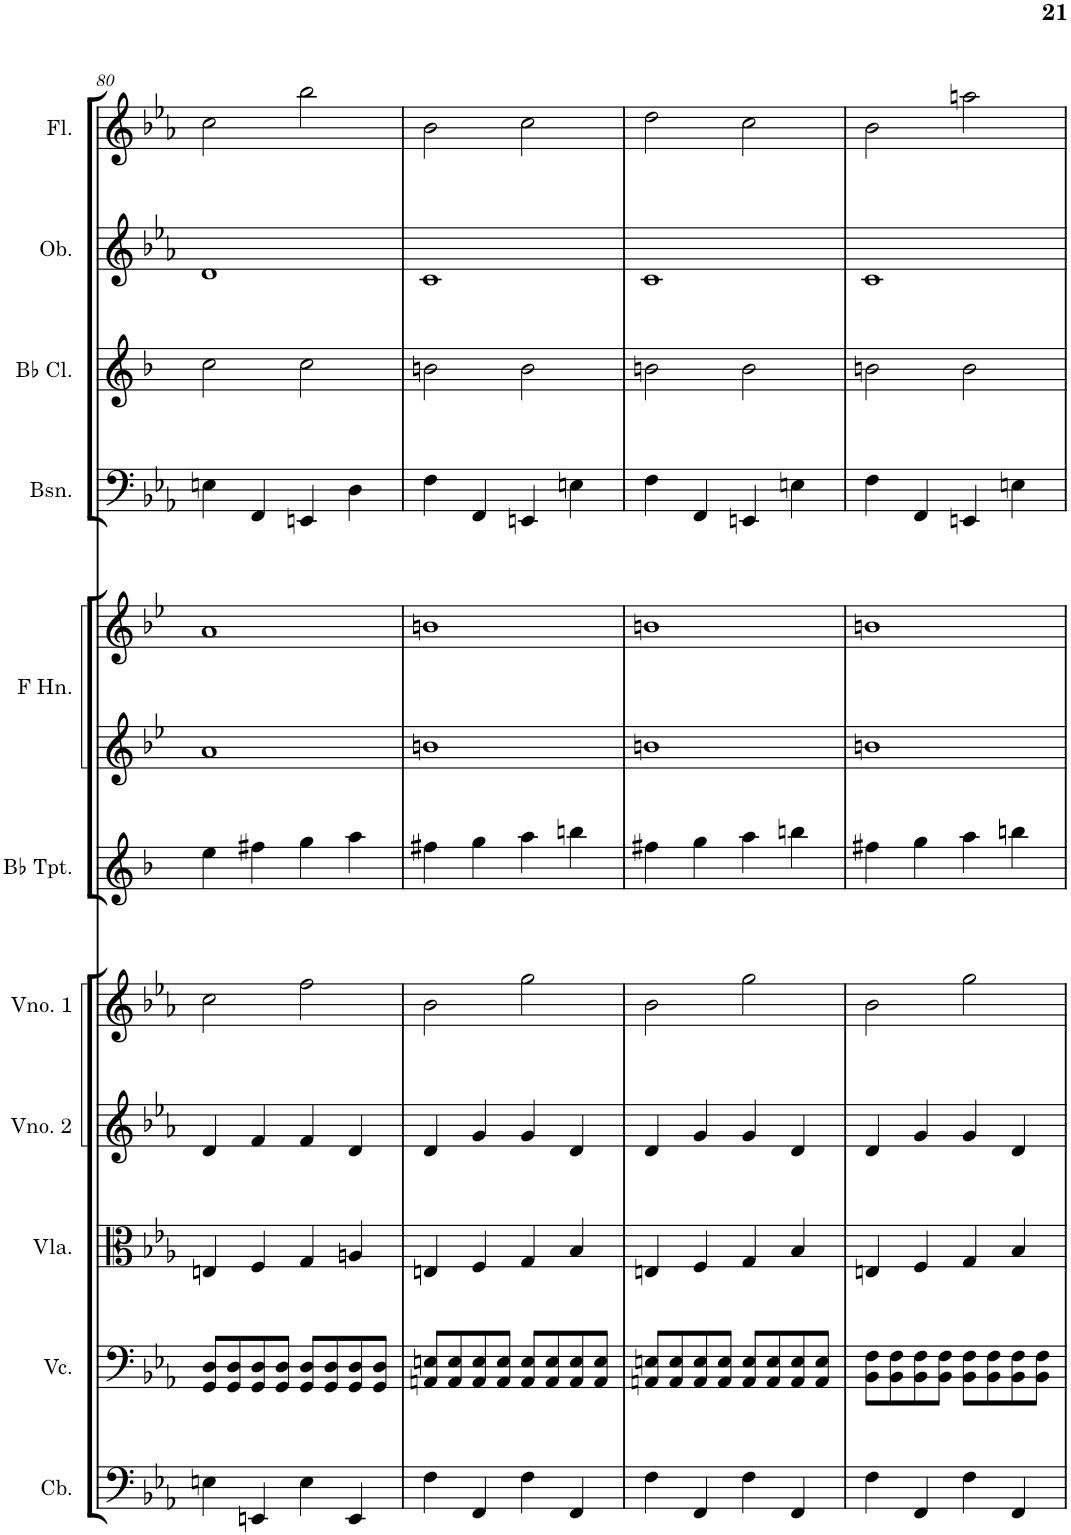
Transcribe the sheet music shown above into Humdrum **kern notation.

**kern	**kern	**kern	**kern	**kern	**kern	**kern	**kern	**kern	**kern	**kern	**kern
*part11	*part10	*part9	*part8	*part7	*part6	*part5	*part5	*part4	*part3	*part2	*part1
*staff12	*staff11	*staff10	*staff9	*staff8	*staff7	*staff6	*staff5	*staff4	*staff3	*staff2	*staff1
*I"Contrabaixo	*I"Violoncelo	*I"Viola	*I"Violino 2	*I"Violino 1	*I"Trumpets in Bb	*I"Horns in F	*	*I"Bassoons	*I"Clarinets in Bb	*I"Oboes	*I"Flutes
*I'Cb.	*I'Vc.	*I'Vla.	*I'Vno. 2	*I'Vno. 1	*	*	*	*I'Bsn.	*	*I'Ob.	*I'Fl.
!!LO:PB:g=z
*clefF4	*clefF4	*clefC3	*clefG2	*clefG2	*clefG2	*clefG2	*clefG2	*clefF4	*clefG2	*clefG2	*clefG2
*Trd7c12	*	*	*	*	*Trd1c2	*Trd4c7	*Trd4c7	*	*Trd1c2	*	*
*k[b-e-a-]	*k[b-e-a-]	*k[b-e-a-]	*k[b-e-a-]	*k[b-e-a-]	*k[b-]	*k[b-e-]	*k[b-e-]	*k[b-e-a-]	*k[b-]	*k[b-e-a-]	*k[b-e-a-]
*M4/4	*M4/4	*M4/4	*M4/4	*M4/4	*M4/4	*M4/4	*M4/4	*M4/4	*M4/4	*M4/4	*M4/4
=80	=80	=80	=80	=80	=80	=80	=80	=80	=80	=80	=80
4En\	8GG/ 8D/L	4En/	4d/	2cc\	4ee\	1a	1a	4En\	2cc\	1d	2cc\
.	8GG/ 8D/	.	.	.	.	.	.	.	.	.	.
4EEn/	8GG/ 8D/	4F/	4f/	.	4ff#X\	.	.	4FF/	.	.	.
.	8GG/ 8D/J	.	.	.	.	.	.	.	.	.	.
4E\	8GG/ 8D/L	4G/	4f/	2ff\	4gg\	.	.	4EEn/	2cc\	.	2bb-\
.	8GG/ 8D/	.	.	.	.	.	.	.	.	.	.
4EE/	8GG/ 8D/	4An/	4d/	.	4aa\	.	.	4D\	.	.	.
.	8GG/ 8D/J	.	.	.	.	.	.	.	.	.	.
=81	=81	=81	=81	=81	=81	=81	=81	=81	=81	=81	=81
4F\	8AAn/ 8En/L	4En/	4d/	2b-\	4ff#X\	1bn	1bn	4F\	2bn\	1c	2b-\
.	8AA/ 8E/	.	.	.	.	.	.	.	.	.	.
4FF/	8AA/ 8E/	4F/	4g/	.	4gg\	.	.	4FF/	.	.	.
.	8AA/ 8E/J	.	.	.	.	.	.	.	.	.	.
4F\	8AA/ 8E/L	4G/	4g/	2gg\	4aa\	.	.	4EEn/	2b\	.	2cc\
.	8AA/ 8E/	.	.	.	.	.	.	.	.	.	.
4FF/	8AA/ 8E/	4B-/	4d/	.	4bbn\	.	.	4En\	.	.	.
.	8AA/ 8E/J	.	.	.	.	.	.	.	.	.	.
=82	=82	=82	=82	=82	=82	=82	=82	=82	=82	=82	=82
4F\	8AAn/ 8En/L	4En/	4d/	2b-\	4ff#X\	1bn	1bn	4F\	2bn\	1c	2dd\
.	8AA/ 8E/	.	.	.	.	.	.	.	.	.	.
4FF/	8AA/ 8E/	4F/	4g/	.	4gg\	.	.	4FF/	.	.	.
.	8AA/ 8E/J	.	.	.	.	.	.	.	.	.	.
4F\	8AA/ 8E/L	4G/	4g/	2gg\	4aa\	.	.	4EEn/	2b\	.	2cc\
.	8AA/ 8E/	.	.	.	.	.	.	.	.	.	.
4FF/	8AA/ 8E/	4B-/	4d/	.	4bbn\	.	.	4En\	.	.	.
.	8AA/ 8E/J	.	.	.	.	.	.	.	.	.	.
=83	=83	=83	=83	=83	=83	=83	=83	=83	=83	=83	=83
4F\	8BB-\ 8F\L	4En/	4d/	2b-\	4ff#X\	1bn	1bn	4F\	2bn\	1c	2b-\
.	8BB-\ 8F\	.	.	.	.	.	.	.	.	.	.
4FF/	8BB-\ 8F\	4F/	4g/	.	4gg\	.	.	4FF/	.	.	.
.	8BB-\ 8F\J	.	.	.	.	.	.	.	.	.	.
4F\	8BB-\ 8F\L	4G/	4g/	2gg\	4aa\	.	.	4EEn/	2b\	.	2aan\
.	8BB-\ 8F\	.	.	.	.	.	.	.	.	.	.
4FF/	8BB-\ 8F\	4B-/	4d/	.	4bbn\	.	.	4En\	.	.	.
.	8BB-\ 8F\J	.	.	.	.	.	.	.	.	.	.
=	=	=	=	=	=	=	=	=	=	=	=
*-	*-	*-	*-	*-	*-	*-	*-	*-	*-	*-	*-
